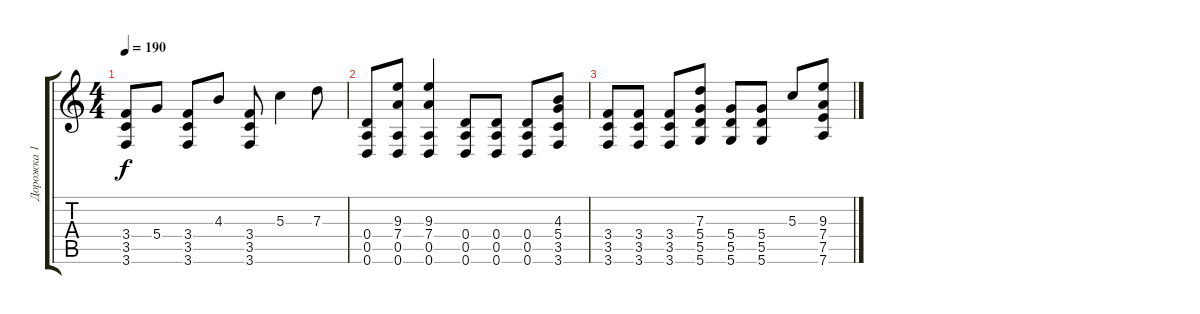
\track ("Дорожка 1" "Дорожка 1") {instrument distortionguitar}
\staff {score tabs}
\tuning (E4 B3 G3 D3 A2 D2) {hide}
\ts (4 4)
\tempo 190
\clef g2
\ks c
(3.4 3.5 3.6).8{dy f} 5.4.8 (3.4 3.5 3.6).8 4.3.8 (3.4 3.5 3.6).8 5.3.4 7.3.8 |
(0.4 0.5 0.6).8 (9.3 7.4 0.5 0.6).8 (9.3 7.4 0.5 0.6).4 (0.4 0.5 0.6).8 (0.4 0.5 0.6).8 (0.4 0.5 0.6).8 (4.3 5.4 3.5 3.6).8 |
(3.4 3.5 3.6).8 (3.4 3.5 3.6).8 (3.4 3.5 3.6).8 (7.3 5.4 5.5 5.6).8 (5.4 5.5 5.6).8 (5.4 5.5 5.6).8 5.3.8 (9.3 7.4 7.5 7.6).8
